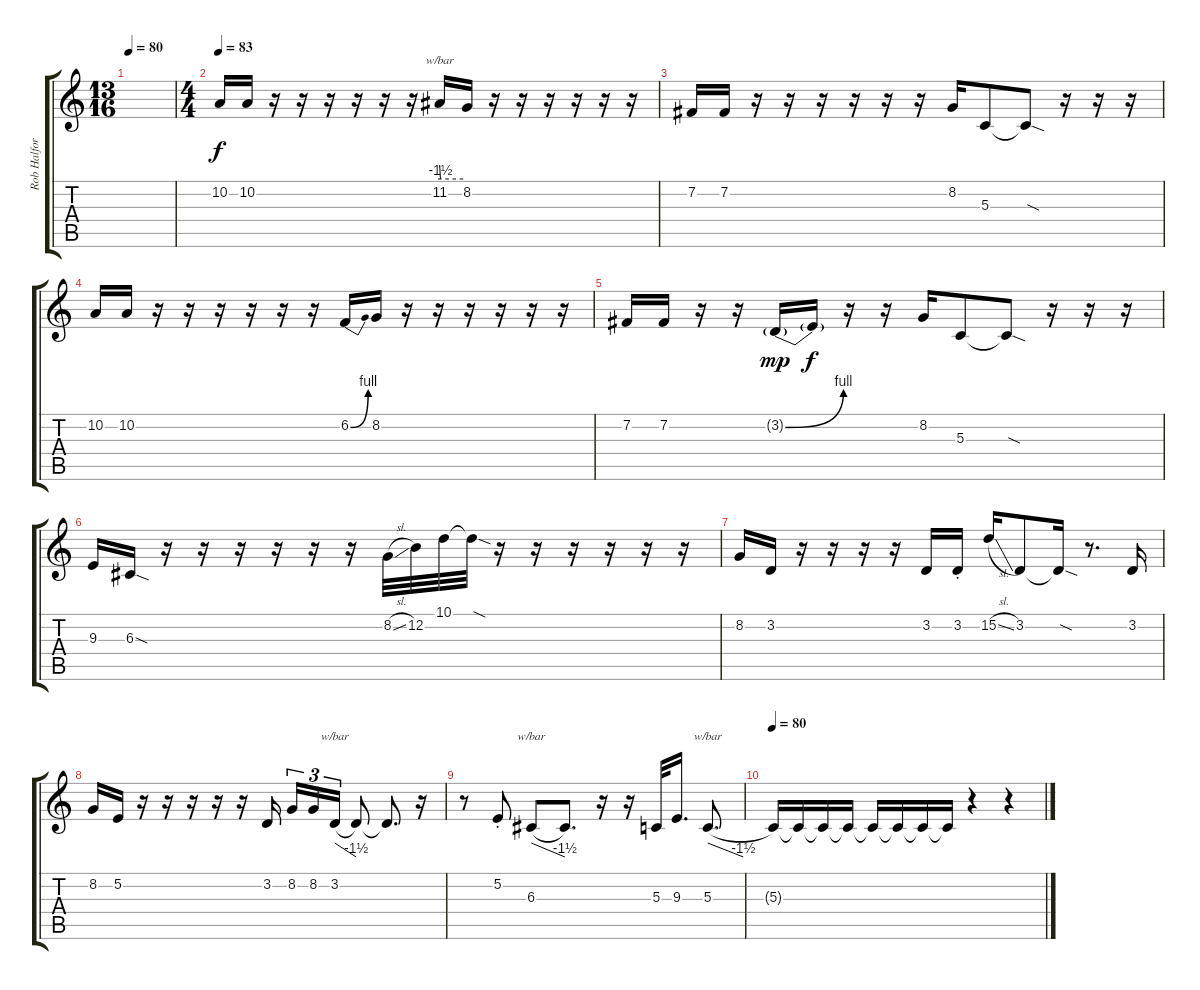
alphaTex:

\track ("Rob Halford" "Rob Halfor") {instrument violin}
\staff {score tabs}
\tuning (E4 B3 G3 D3 A2 E2) {hide}
\ts (13 16)
\tempo 80
\clef g2
\ks c
|
\ts (4 4)
\tempo 83
10.2.16 10.2.16 r.16 r.16 r.16 r.16 r.16 r.16 11.2.16{tbe (custom default 0 0 2 -6 60 -6)} 8.2.16 r.16 r.16 r.16 r.16 r.16 r.16 |
7.2.16 7.2.16 r.16 r.16 r.16 r.16 r.16 r.16 8.2.16 5.3.8 5.3{sod t}.8 r.16 r.16 r.16 |
10.2.16 10.2.16 r.16 r.16 r.16 r.16 r.16 r.16 6.2{be (bend 0 0 60 4)}.16 8.2.16 r.16 r.16 r.16 r.16 r.16 r.16 |
7.2.16 7.2.16 r.16 r.16 3.2{be (bend 0 0 60 4) g}.16{dy mp} 3.2{t}.16{dy f} r.16 r.16 8.2.16 5.3.8 5.3{sod t}.8 r.16 r.16 r.16 |
9.3.16 6.3{sod}.16 r.16 r.16 r.16 r.16 r.16 r.16 8.2{sl}.32 12.2.32 10.1.32 10.1{sod t}.32 r.16 r.16 r.16 r.16 r.16 r.16 |
8.2.16 3.2.16 r.16 r.16 r.16 r.16 3.2.16 3.2{st}.16 15.2{sl}.16 3.2.8 3.2{sod t}.16 r.8{d} 3.2.16 |
8.2.16 5.2.16 r.16 r.16 r.16 r.16 r.16 3.2.16 8.2.16{tu (3 2)} 8.2.16{tu (3 2)} 3.2.16{tu (3 2) tbe (dive default 0 0 60 -6)} 3.2{t}.8 3.2{t}.8{d} r.16 |
r.8 5.2{st}.8 6.3.8{tbe (dive default 0 0 60 -6)} 6.3{t}.8{d} r.16 r.16 5.3.32 9.3.16{d} 5.3.8{d tbe (dive default 0 0 60 -6)} |
\tempo 80
5.3{t}.16{volume 15 balance 7} 5.3{t}.16{balance 6} 5.3{t}.16{balance 5} 5.3{t}.16{balance 4} 5.3{t}.16{balance 3} 5.3{t}.16{balance 2} 5.3{t}.16{balance 1} 5.3{t}.16{balance 0} r.4 r.4
